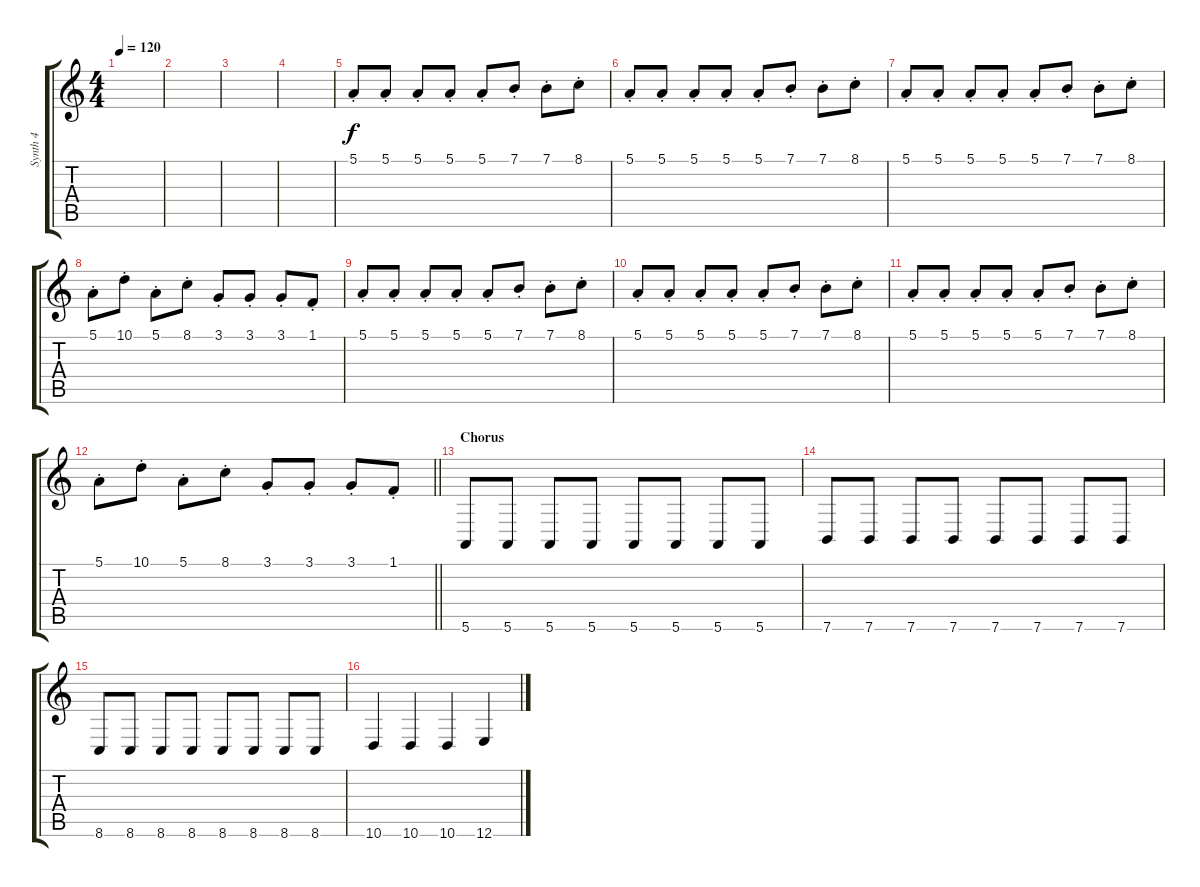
\track ("Synth 4" "Synth 4") {instrument lead2sawtooth}
\staff {score tabs}
\tuning (E4 B3 G3 D3 A2 E2) {hide}
\ts (4 4)
\tempo 120
\clef g2
\ks c
|
|
|
|
5.1{st}.8 5.1{st}.8 5.1{st}.8 5.1{st}.8 5.1{st}.8 7.1{st}.8 7.1{st}.8 8.1{st}.8 |
5.1{st}.8 5.1{st}.8 5.1{st}.8 5.1{st}.8 5.1{st}.8 7.1{st}.8 7.1{st}.8 8.1{st}.8 |
5.1{st}.8 5.1{st}.8 5.1{st}.8 5.1{st}.8 5.1{st}.8 7.1{st}.8 7.1{st}.8 8.1{st}.8 |
5.1{st}.8 10.1{st}.8 5.1{st}.8 8.1{st}.8 3.1{st}.8 3.1{st}.8 3.1{st}.8 1.1{st}.8 |
5.1{st}.8 5.1{st}.8 5.1{st}.8 5.1{st}.8 5.1{st}.8 7.1{st}.8 7.1{st}.8 8.1{st}.8 |
5.1{st}.8 5.1{st}.8 5.1{st}.8 5.1{st}.8 5.1{st}.8 7.1{st}.8 7.1{st}.8 8.1{st}.8 |
5.1{st}.8 5.1{st}.8 5.1{st}.8 5.1{st}.8 5.1{st}.8 7.1{st}.8 7.1{st}.8 8.1{st}.8 |
\barLineRight lightlight
5.1{st}.8 10.1{st}.8 5.1{st}.8 8.1{st}.8 3.1{st}.8 3.1{st}.8 3.1{st}.8 1.1{st}.8 |
\section ("" "Chorus")
5.6.8{volume 8} 5.6.8 5.6.8 5.6.8 5.6.8 5.6.8 5.6.8 5.6.8 |
7.6.8 7.6.8 7.6.8 7.6.8 7.6.8 7.6.8 7.6.8 7.6.8 |
8.6.8 8.6.8 8.6.8 8.6.8 8.6.8 8.6.8 8.6.8 8.6.8 |
10.6.4 10.6.4 10.6.4 12.6.4
